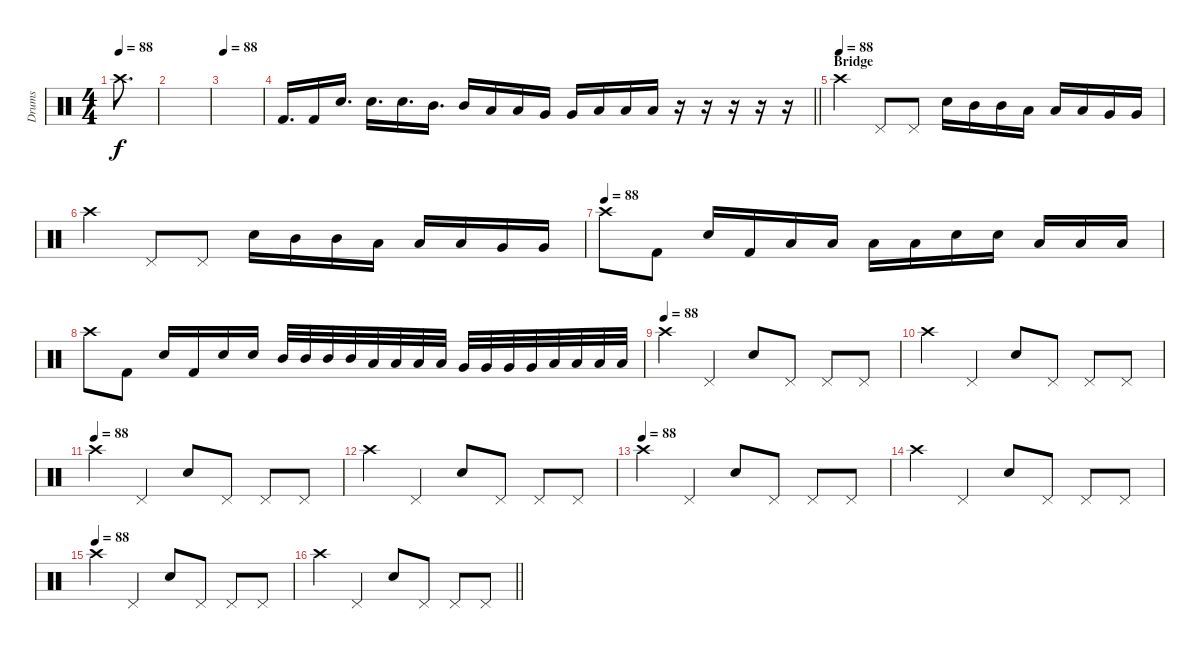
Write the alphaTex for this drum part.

\track ("Drums" "Drums") {instrument percussion}
\staff {score}
\articulation defaults
\ts (4 4)
\tempo 88
\clef neutral
\ks c "Crash high (hit)".8{d dy f}
|
|
\tempo 88
|
\barLineRight lightlight "Kick (hit) 2".16{d} "Kick (hit) 2".16 "Snare (hit) 2".16{d} "Snare (hit) 2".16{d} "Snare (hit) 2".16{d} "Mid Tom (hit)".16{d} "Mid Tom (hit)".16 "Low Tom (hit)".16 "Low Tom (hit)".16 "Very Low Tom (hit)".16 "Very Low Tom (hit)".16 "Low Floor Tom (hit)".16 "Low Floor Tom (hit)".16 "Low Floor Tom (hit)".16
r.16 r.16 r.16 r.16 r.16 |
\section ("" "Bridge")
\tempo (88)
"Crash high (hit)".4 "Pedal Hi-Hat (hit)".8 "Pedal Hi-Hat (hit)".8 "Electric Snare (hit)".16 "Mid Tom (hit)".16 "Mid Tom (hit)".16 "Low Tom (hit)".16 "Low Tom (hit)".16 "Low Tom (hit)".16 "Very Low Tom (hit)".16 "Very Low Tom (hit)".16 |
"Crash high (hit)".4 "Pedal Hi-Hat (hit)".8 "Pedal Hi-Hat (hit)".8 "Snare (hit) 2".16 "Mid Tom (hit)".16 "Mid Tom (hit)".16 "Low Tom (hit)".16 "Low Tom (hit)".16 "Low Tom (hit)".16 "Very Low Tom (hit)".16 "Very Low Tom (hit)".16 |
\tempo (88)
"Crash high (hit)".8 "Kick (hit) 2".8 "Snare (hit) 2".16 "Kick (hit) 2".16 "Low Tom (hit)".16 "Low Tom (hit)".16 "Low Tom (hit)".16 "Low Tom (hit)".16 "Snare (hit) 2".16 "Snare (hit) 2".16 "Low Floor Tom (hit)".16 "Low Floor Tom (hit)".16 "Low Floor Tom (hit)".16 |
"Crash high (hit)".8 "Kick (hit) 2".8 "Snare (hit) 2".16 "Kick (hit) 2".16 "Snare (hit)".16 "Snare (hit)".16 "Mid Tom (hit)".32 "Mid Tom (hit)".32 "Mid Tom (hit)".32 "Mid Tom (hit)".32 "Low Tom (hit)".32 "Low Tom (hit)".32 "Low Tom (hit)".32 "Low Tom (hit)".32 "Very Low Tom (hit)".32 "Very Low Tom (hit)".32 "Very Low Tom (hit)".32 "Very Low Tom (hit)".32 "Low Floor Tom (hit)".32 "Low Floor Tom (hit)".32 "Low Floor Tom (hit)".32 "Low Floor Tom (hit)".32 |
\tempo (88)
"Crash high (hit)".4 "Pedal Hi-Hat (hit)".4 "Snare (hit) 2".8 "Pedal Hi-Hat (hit)".8 "Pedal Hi-Hat (hit)".8 "Pedal Hi-Hat (hit)".8 |
"Crash high (hit)".4 "Pedal Hi-Hat (hit)".4 "Snare (hit) 2".8 "Pedal Hi-Hat (hit)".8 "Pedal Hi-Hat (hit)".8 "Pedal Hi-Hat (hit)".8 |
\tempo (88)
"Crash high (hit)".4 "Pedal Hi-Hat (hit)".4 "Snare (hit) 2".8 "Pedal Hi-Hat (hit)".8 "Pedal Hi-Hat (hit)".8 "Pedal Hi-Hat (hit)".8 |
"Crash high (hit)".4 "Pedal Hi-Hat (hit)".4 "Snare (hit) 2".8 "Pedal Hi-Hat (hit)".8 "Pedal Hi-Hat (hit)".8 "Pedal Hi-Hat (hit)".8 |
\tempo (88)
"Crash high (hit)".4 "Pedal Hi-Hat (hit)".4 "Snare (hit) 2".8 "Pedal Hi-Hat (hit)".8 "Pedal Hi-Hat (hit)".8 "Pedal Hi-Hat (hit)".8 |
"Crash high (hit)".4 "Pedal Hi-Hat (hit)".4 "Snare (hit) 2".8 "Pedal Hi-Hat (hit)".8 "Pedal Hi-Hat (hit)".8 "Pedal Hi-Hat (hit)".8 |
\tempo (88)
"Crash high (hit)".4 "Pedal Hi-Hat (hit)".4 "Snare (hit) 2".8 "Pedal Hi-Hat (hit)".8 "Pedal Hi-Hat (hit)".8 "Pedal Hi-Hat (hit)".8 |
\barLineRight lightlight "Crash high (hit)".4 "Pedal Hi-Hat (hit)".4 "Snare (hit) 2".8 "Pedal Hi-Hat (hit)".8 "Pedal Hi-Hat (hit)".8 "Pedal Hi-Hat (hit)".8
